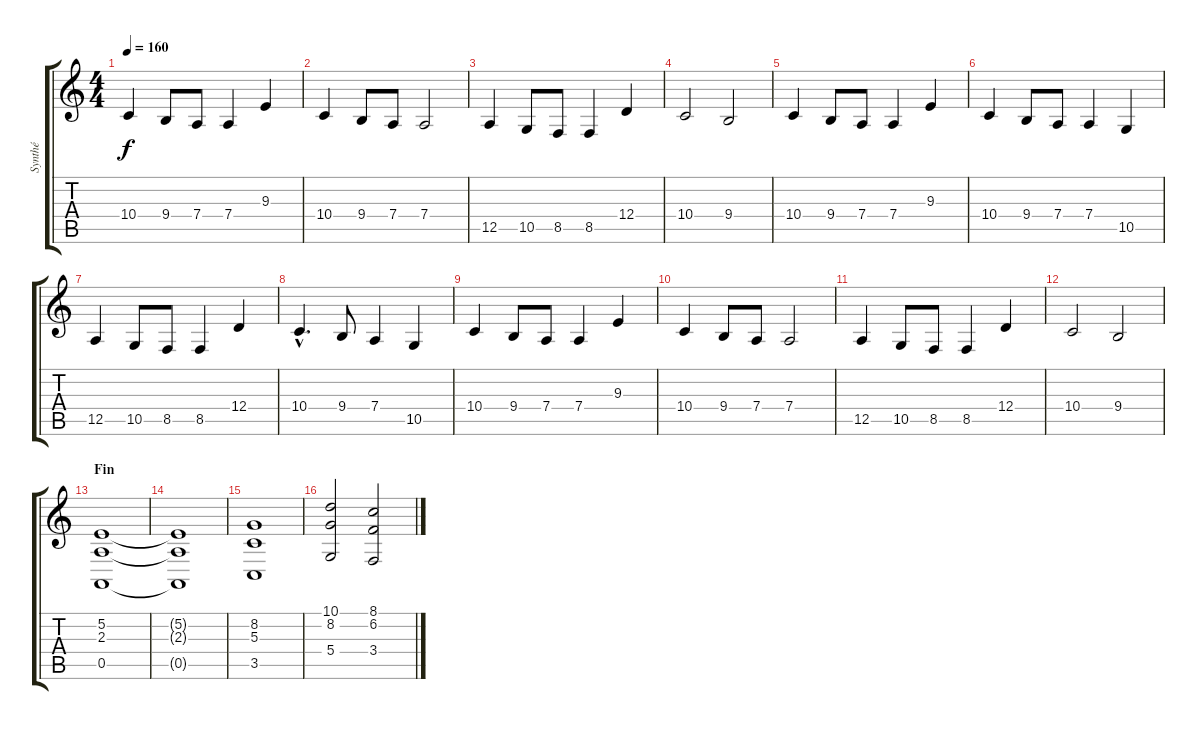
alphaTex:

\track ("Synthé" "Synthé") {instrument choiraahs}
\staff {score tabs}
\tuning (E4 B3 G3 D3 A2 E2) {hide}
\ts (4 4)
\tempo 160
\clef g2
\ks c
10.4.4{dy f} 9.4.8 7.4.8 7.4.4 9.3.4 |
10.4.4 9.4.8 7.4.8 7.4.2 |
12.5.4 10.5.8 8.5.8 8.5.4 12.4.4 |
10.4.2 9.4.2 |
10.4.4 9.4.8 7.4.8 7.4.4 9.3.4 |
10.4.4 9.4.8 7.4.8 7.4.4 10.5.4 |
12.5.4 10.5.8 8.5.8 8.5.4 12.4.4 |
10.4{hac}.4{d} 9.4.8 7.4.4 10.5.4 |
10.4.4 9.4.8 7.4.8 7.4.4 9.3.4 |
10.4.4 9.4.8 7.4.8 7.4.2 |
12.5.4 10.5.8 8.5.8 8.5.4 12.4.4 |
10.4.2 9.4.2 |
\section ("" "Fin")
(5.2 2.3 0.5).1{volume 10 instrument choiraahs} |
(5.2{t} 2.3{t} 0.5{t}).1 |
(8.2 5.3 3.5).1 |
(10.1 8.2 5.4).2 (8.1 6.2 3.4).2
